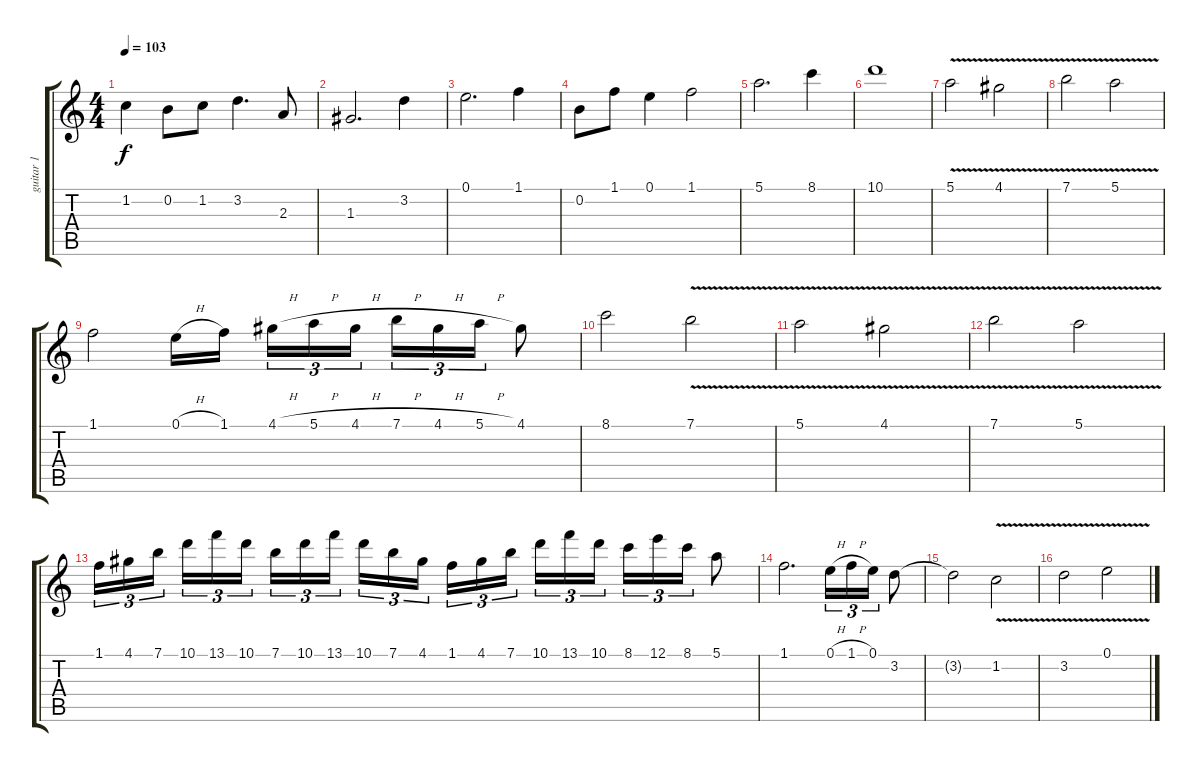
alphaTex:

\track ("guitar 1" "guitar 1") {instrument distortionguitar}
\staff {score tabs}
\tuning (E4 B3 G3 D3 A2 E2) {hide}
\ts (4 4)
\tempo 103
\clef g2
\ks c
1.2.4{dy f} 0.2.8 1.2.8 3.2.4{d} 2.3.8 |
1.3.2{d} 3.2.4 |
0.1.2{d} 1.1.4 |
0.2.8 1.1.8 0.1.4 1.1.2 |
5.1.2{d} 8.1.4 |
10.1.1 |
5.1{v}.2{instrument distortionguitar} 4.1{v}.2 |
7.1{v}.2 5.1{v}.2 |
1.1.2 0.1{h}.16 1.1.16{beam splitsecondary} 4.1{h}.16{tu (3 2)} 5.1{h}.16{tu (3 2)} 4.1{h}.16{tu (3 2)} 7.1{h}.16{tu (3 2)} 4.1{h}.16{tu (3 2)} 5.1{h}.16{tu (3 2)} 4.1.8 |
8.1.2 7.1{v}.2 |
5.1{v}.2 4.1{v}.2 |
7.1{v}.2 5.1{v}.2 |
1.1.16{tu (3 2)} 4.1.16{tu (3 2)} 7.1.16{tu (3 2) beam splitsecondary} 10.1.16{tu (3 2)} 13.1.16{tu (3 2)} 10.1.16{tu (3 2)} 7.1.16{tu (3 2)} 10.1.16{tu (3 2)} 13.1.16{tu (3 2) beam splitsecondary} 10.1.16{tu (3 2)} 7.1.16{tu (3 2)} 4.1.16{tu (3 2)} 1.1.16{tu (3 2)} 4.1.16{tu (3 2)} 7.1.16{tu (3 2) beam splitsecondary} 10.1.16{tu (3 2)} 13.1.16{tu (3 2)} 10.1.16{tu (3 2)} 8.1.16{tu (3 2)} 12.1.16{tu (3 2)} 8.1.16{tu (3 2)} 5.1.8 |
1.1.2{d} 0.1{h}.16{tu (3 2)} 1.1{h}.16{tu (3 2)} 0.1.16{tu (3 2)} 3.2.8 |
3.2{t}.2 1.2{v}.2 |
3.2{v}.2 0.1{v}.2
